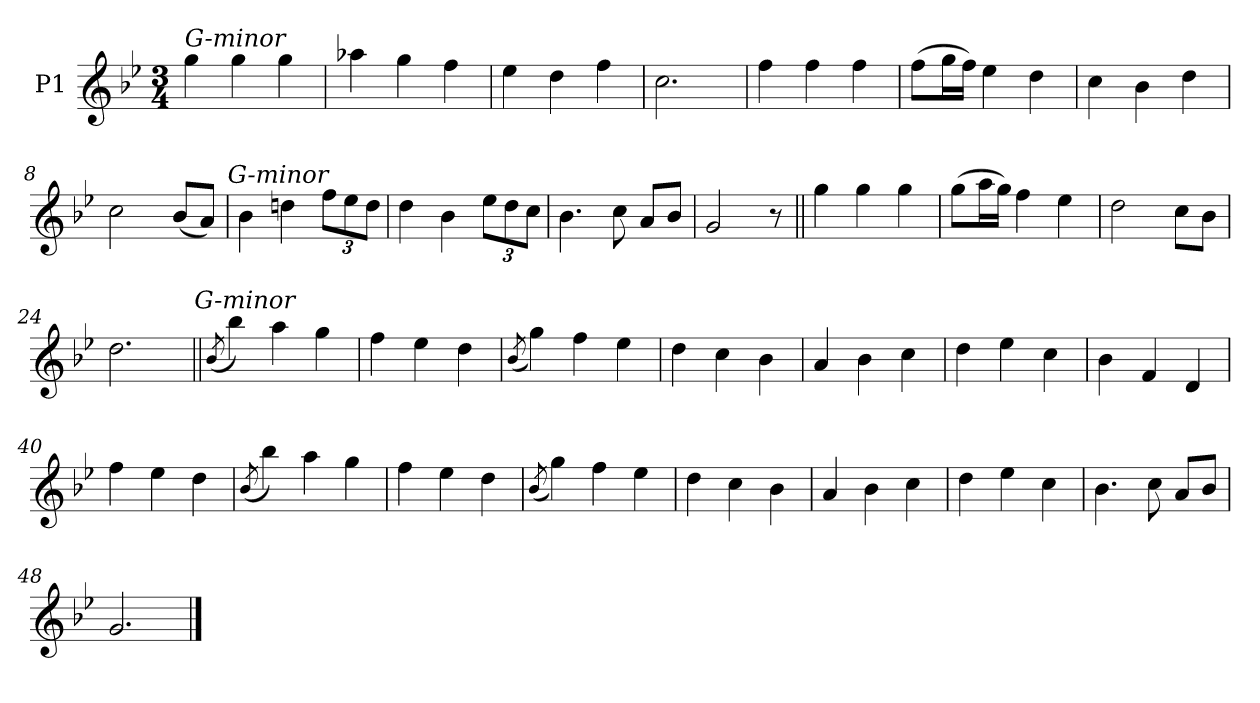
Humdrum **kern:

**kern
*part1
*staff1
*I"P1
*clefG2
*k[b-e-]
*g:
*M3/4
=1
!LO:TX:a:i:t=G-minor
4gg
4gg
4gg
=2
4aa-X
4gg
4ff
=3
4ee-
4dd
4ff
=4
2.cc
=5
4ff
4ff
4ff
=6
(8ffL
16ggL
16ffJJ)
4ee-
4dd
=7
4cc
4b-
4dd
=8
2cc
(8b-L
8aJ)
!LO:TX:a:i:t=G-minor
=13
4b-
4ddn
12ffL
12ee-
12ddJ
=14
4dd
4b-
12ee-L
12dd
12ccJ
=15
4.b-
8cc
8aL
8b-J
=
2g
8r
=21||
4gg
4gg
4gg
=22
(8ggL
16aaL
16ggJJ)
4ff
4ee-
=23
2dd
8ccL
8b-J
=24
2.dd
!LO:TX:a:i:t=G-minor
=33||
(8qb-/
4bb-)
4aa
4gg
=34
4ff
4ee-
4dd
=35
(8qb-/
4gg)
4ff
4ee-
=36
4dd
4cc
4b-
=37
4a
4b-
4cc
=38
4dd
4ee-
4cc
=39
4b-
4f
4d
=40
4ff
4ee-
4dd
=41
(8qb-/
4bb-)
4aa
4gg
=42
4ff
4ee-
4dd
=43
(8qb-/
4gg)
4ff
4ee-
=44
4dd
4cc
4b-
=45
4a
4b-
4cc
=46
4dd
4ee-
4cc
=47
4.b-
8cc
8aL
8b-J
=48
2.g
==
*-
